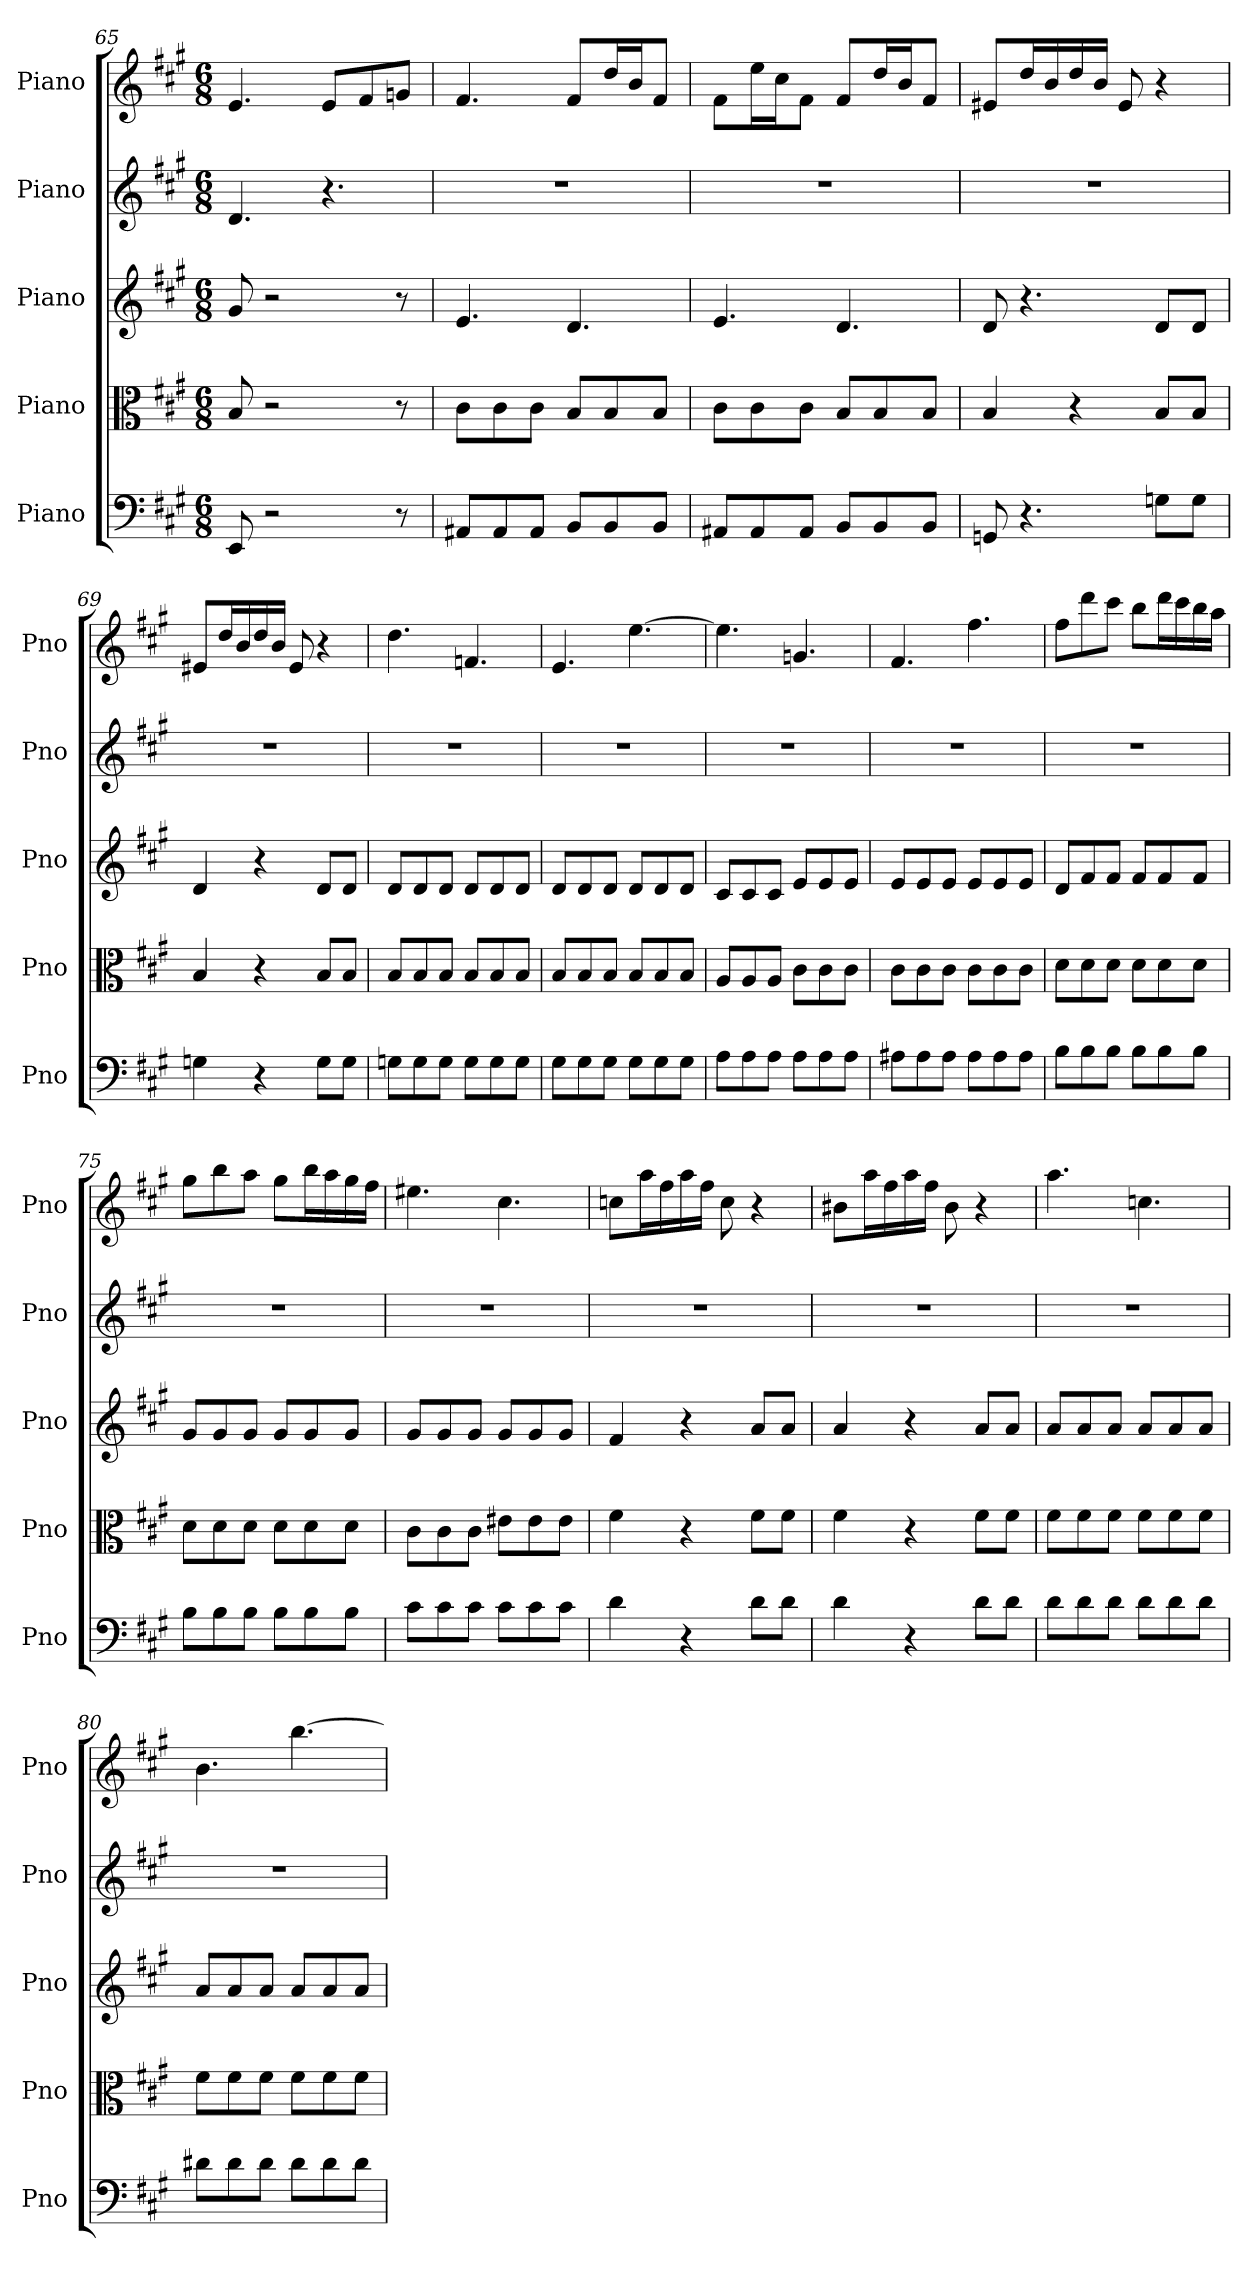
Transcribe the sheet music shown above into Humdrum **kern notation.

**kern	**kern	**kern	**kern	**kern
*part5	*part4	*part3	*part2	*part1
*staff5	*staff4	*staff3	*staff2	*staff1
*I"Piano	*I"Piano	*I"Piano	*I"Piano	*I"Piano
*I'Pno	*I'Pno	*I'Pno	*I'Pno	*I'Pno
*clefF4	*clefC3	*clefG2	*clefG2	*clefG2
*k[f#c#g#]	*k[f#c#g#]	*k[f#c#g#]	*k[f#c#g#]	*k[f#c#g#]
*M6/8	*M6/8	*M6/8	*M6/8	*M6/8
=65	=65	=65	=65	=65
8EE/	8B/	8g#/	4.d/	4.e/
2r	2r	2r	.	.
.	.	.	4.r	8e/L
.	.	.	.	8f#/
8r	8r	8r	.	8gn/J
=66	=66	=66	=66	=66
8AA#X/L	8c#\L	4.e/	2.r	4.f#/
8AA#/	8c#\	.	.	.
8AA#/J	8c#\J	.	.	.
8BB/L	8B/L	4.d/	.	8f#/L
8BB/	8B/	.	.	16dd/L
.	.	.	.	16b/J
8BB/J	8B/J	.	.	8f#/J
=67	=67	=67	=67	=67
8AA#X/L	8c#\L	4.e/	2.r	8f#\L
8AA#/	8c#\	.	.	16ee\L
.	.	.	.	16cc#\J
8AA#/J	8c#\J	.	.	8f#\J
8BB/L	8B/L	4.d/	.	8f#/L
8BB/	8B/	.	.	16dd/L
.	.	.	.	16b/J
8BB/J	8B/J	.	.	8f#/J
!!LO:LB:g=z
=68	=68	=68	=68	=68
8GGn/	4B/	8d/	2.r	8e#X/L
4.r	.	4.r	.	16dd/L
.	.	.	.	16b/
.	4r	.	.	16dd/
.	.	.	.	16b/JJ
.	.	.	.	8e#/
8Gn\L	8B/L	8d/L	.	4r
8G\J	8B/J	8d/J	.	.
=69	=69	=69	=69	=69
4Gn\	4B/	4d/	2.r	8e#X/L
.	.	.	.	16dd/L
.	.	.	.	16b/
4r	4r	4r	.	16dd/
.	.	.	.	16b/JJ
.	.	.	.	8e#/
8G\L	8B/L	8d/L	.	4r
8G\J	8B/J	8d/J	.	.
=70	=70	=70	=70	=70
8Gn\L	8B/L	8d/L	2.r	4.dd\
8G\	8B/	8d/	.	.
8G\J	8B/J	8d/J	.	.
8G\L	8B/L	8d/L	.	4.fn/
8G\	8B/	8d/	.	.
8G\J	8B/J	8d/J	.	.
=71	=71	=71	=71	=71
8G#\L	8B/L	8d/L	2.r	4.e/
8G#\	8B/	8d/	.	.
8G#\J	8B/J	8d/J	.	.
8G#\L	8B/L	8d/L	.	[4.ee\
8G#\	8B/	8d/	.	.
8G#\J	8B/J	8d/J	.	.
=72	=72	=72	=72	=72
8A\L	8A/L	8c#/L	2.r	4.ee\]
8A\	8A/	8c#/	.	.
8A\J	8A/J	8c#/J	.	.
8A\L	8c#\L	8e/L	.	4.gn/
8A\	8c#\	8e/	.	.
8A\J	8c#\J	8e/J	.	.
!!LO:PB:g=z
=73	=73	=73	=73	=73
8A#X\L	8c#\L	8e/L	2.r	4.f#/
8A#\	8c#\	8e/	.	.
8A#\J	8c#\J	8e/J	.	.
8A#\L	8c#\L	8e/L	.	4.ff#\
8A#\	8c#\	8e/	.	.
8A#\J	8c#\J	8e/J	.	.
=74	=74	=74	=74	=74
8B\L	8d\L	8d/L	2.r	8ff#\L
8B\	8d\	8f#/	.	8ddd\
8B\J	8d\J	8f#/J	.	8ccc#\J
8B\L	8d\L	8f#/L	.	8bb\L
8B\	8d\	8f#/	.	16ddd\L
.	.	.	.	16ccc#\
8B\J	8d\J	8f#/J	.	16bb\
.	.	.	.	16aa\JJ
=75	=75	=75	=75	=75
8B\L	8d\L	8g#/L	2.r	8gg#\L
8B\	8d\	8g#/	.	8bb\
8B\J	8d\J	8g#/J	.	8aa\J
8B\L	8d\L	8g#/L	.	8gg#\L
8B\	8d\	8g#/	.	16bb\L
.	.	.	.	16aa\
8B\J	8d\J	8g#/J	.	16gg#\
.	.	.	.	16ff#\JJ
=76	=76	=76	=76	=76
8c#\L	8c#\L	8g#/L	2.r	4.ee#X\
8c#\	8c#\	8g#/	.	.
8c#\J	8c#\J	8g#/J	.	.
8c#\L	8e#X\L	8g#/L	.	4.cc#\
8c#\	8e#\	8g#/	.	.
8c#\J	8e#\J	8g#/J	.	.
=77	=77	=77	=77	=77
4d\	4f#\	4f#/	2.r	8ccn\L
.	.	.	.	16aa\L
.	.	.	.	16ff#\
4r	4r	4r	.	16aa\
.	.	.	.	16ff#\JJ
.	.	.	.	8cc\
8d\L	8f#\L	8a/L	.	4r
8d\J	8f#\J	8a/J	.	.
!!LO:LB:g=z
=78	=78	=78	=78	=78
4d\	4f#\	4a/	2.r	8b#X\L
.	.	.	.	16aa\L
.	.	.	.	16ff#\
4r	4r	4r	.	16aa\
.	.	.	.	16ff#\JJ
.	.	.	.	8b#\
8d\L	8f#\L	8a/L	.	4r
8d\J	8f#\J	8a/J	.	.
=79	=79	=79	=79	=79
8d\L	8f#\L	8a/L	2.r	4.aa\
8d\	8f#\	8a/	.	.
8d\J	8f#\J	8a/J	.	.
8d\L	8f#\L	8a/L	.	4.ccn\
8d\	8f#\	8a/	.	.
8d\J	8f#\J	8a/J	.	.
=80	=80	=80	=80	=80
8d#X\L	8f#\L	8a/L	2.r	4.b\
8d#\	8f#\	8a/	.	.
8d#\J	8f#\J	8a/J	.	.
8d#\L	8f#\L	8a/L	.	[4.bb\
8d#\	8f#\	8a/	.	.
8d#\J	8f#\J	8a/J	.	.
=	=	=	=	=
*-	*-	*-	*-	*-
